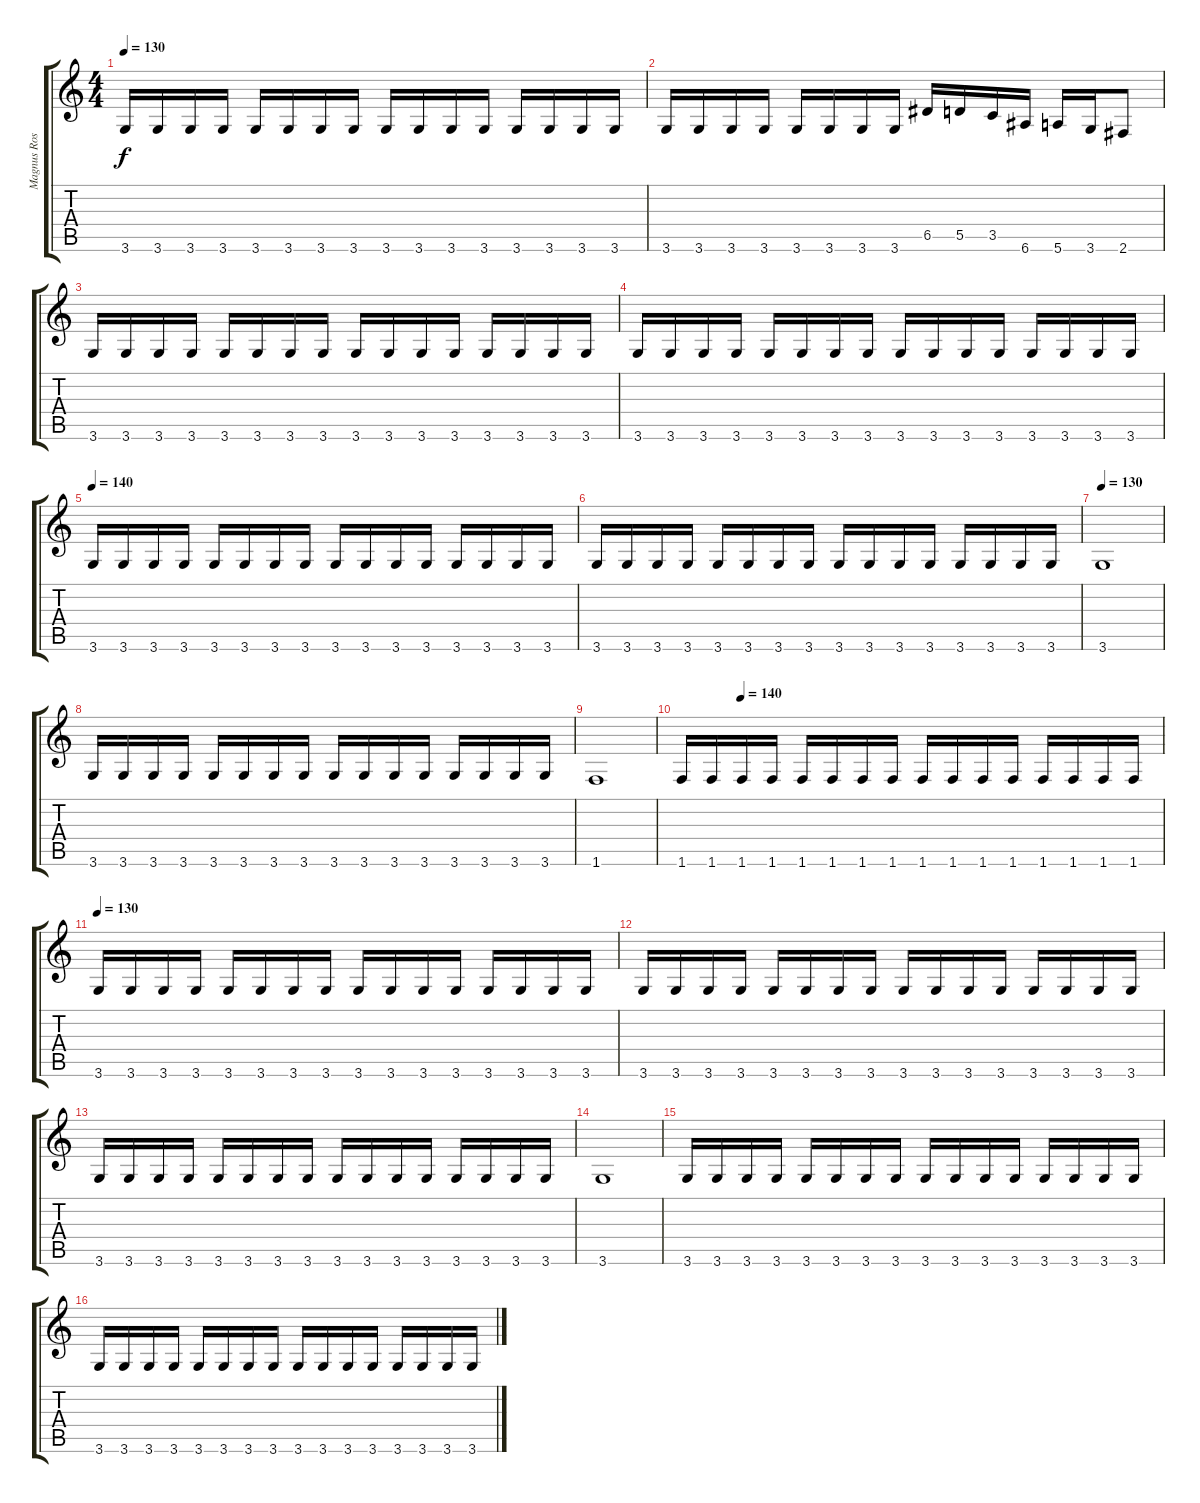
\track ("Magnus Rosén - Bass" "Magnus Ros") {instrument electricbasspick}
\staff {score tabs}
\tuning (E4 B3 G3 D3 A2 E2) {hide}
\ts (4 4)
\tempo 130
\clef g2
\ks c
3.6.16{dy f} 3.6.16 3.6.16 3.6.16 3.6.16 3.6.16 3.6.16 3.6.16 3.6.16 3.6.16 3.6.16 3.6.16 3.6.16 3.6.16 3.6.16 3.6.16 |
3.6.16 3.6.16 3.6.16 3.6.16 3.6.16 3.6.16 3.6.16 3.6.16 6.5.16 5.5.16 3.5.16 6.6.16 5.6.16 3.6.16 2.6.8 |
3.6.16 3.6.16 3.6.16 3.6.16 3.6.16 3.6.16 3.6.16 3.6.16 3.6.16 3.6.16 3.6.16 3.6.16 3.6.16 3.6.16 3.6.16 3.6.16 |
3.6.16 3.6.16 3.6.16 3.6.16 3.6.16 3.6.16 3.6.16 3.6.16 3.6.16 3.6.16 3.6.16 3.6.16 3.6.16 3.6.16 3.6.16 3.6.16 |
\tempo 140
3.6.16 3.6.16 3.6.16 3.6.16 3.6.16 3.6.16 3.6.16 3.6.16 3.6.16 3.6.16 3.6.16 3.6.16 3.6.16 3.6.16 3.6.16 3.6.16 |
3.6.16 3.6.16 3.6.16 3.6.16 3.6.16 3.6.16 3.6.16 3.6.16 3.6.16 3.6.16 3.6.16 3.6.16 3.6.16 3.6.16 3.6.16 3.6.16 |
\tempo 130
3.6.1 |
3.6.16 3.6.16 3.6.16 3.6.16 3.6.16 3.6.16 3.6.16 3.6.16 3.6.16 3.6.16 3.6.16 3.6.16 3.6.16 3.6.16 3.6.16 3.6.16 |
1.6.1 |
\tempo (140 0.125)
1.6.16 1.6.16 1.6.16 1.6.16 1.6.16 1.6.16 1.6.16 1.6.16 1.6.16 1.6.16 1.6.16 1.6.16 1.6.16 1.6.16 1.6.16 1.6.16 |
\tempo 130
3.6.16 3.6.16 3.6.16 3.6.16 3.6.16 3.6.16 3.6.16 3.6.16 3.6.16 3.6.16 3.6.16 3.6.16 3.6.16 3.6.16 3.6.16 3.6.16 |
3.6.16 3.6.16 3.6.16 3.6.16 3.6.16 3.6.16 3.6.16 3.6.16 3.6.16 3.6.16 3.6.16 3.6.16 3.6.16 3.6.16 3.6.16 3.6.16 |
3.6.16 3.6.16 3.6.16 3.6.16 3.6.16 3.6.16 3.6.16 3.6.16 3.6.16 3.6.16 3.6.16 3.6.16 3.6.16 3.6.16 3.6.16 3.6.16 |
3.6.1 |
3.6.16 3.6.16 3.6.16 3.6.16 3.6.16 3.6.16 3.6.16 3.6.16 3.6.16 3.6.16 3.6.16 3.6.16 3.6.16 3.6.16 3.6.16 3.6.16 |
3.6.16 3.6.16 3.6.16 3.6.16 3.6.16 3.6.16 3.6.16 3.6.16 3.6.16 3.6.16 3.6.16 3.6.16 3.6.16 3.6.16 3.6.16 3.6.16
